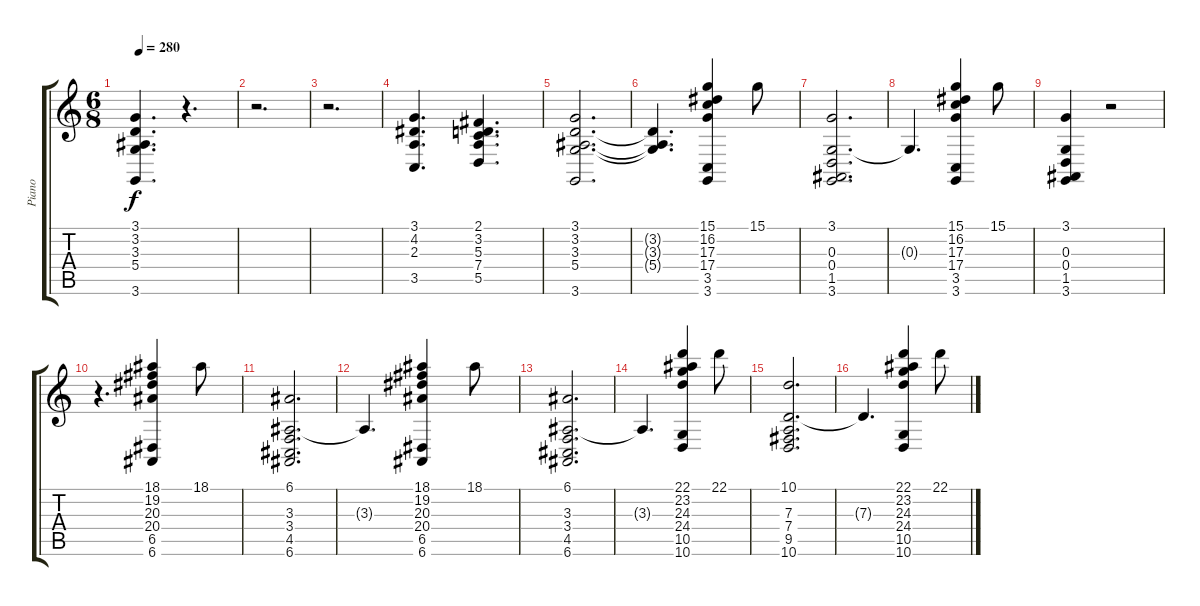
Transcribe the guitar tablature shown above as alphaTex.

\track ("Piano" "Piano") {instrument acousticgrandpiano}
\staff {score tabs}
\tuning (E4 B3 G3 D3 A2 E2) {hide}
\ts (6 8)
\tempo 280
\clef g2
\ks c
(3.1 3.2 3.3 5.4 3.6).4{d dy f} r.4{d} |
r.2{d} |
r.2{d} |
(3.1 4.2 2.3 3.5).4{d} (2.1 3.2 5.3 7.4 5.5).4{d} |
(3.1 3.2 3.3 5.4 3.6).2{d} |
(3.2{t} 3.3{t} 5.4{t}).4{d} (15.1 16.2 17.3 17.4 3.5 3.6).4 15.1.8 |
(3.1 0.3 0.4 1.5 3.6).2{d} |
0.3{t}.4{d} (15.1 16.2 17.3 17.4 3.5 3.6).4 15.1.8 |
(3.1 0.3 0.4 1.5 3.6).4 r.2 |
r.4{d} (18.1 19.2 20.3 20.4 6.5 6.6).4 18.1.8 |
(6.1 3.3 3.4 4.5 6.6).2{d} |
3.3{t}.4{d} (18.1 19.2 20.3 20.4 6.5 6.6).4 18.1.8 |
(6.1 3.3 3.4 4.5 6.6).2{d} |
3.3{t}.4{d} (22.1 23.2 24.3 24.4 10.5 10.6).4 22.1.8 |
(10.1 7.3 7.4 9.5 10.6).2{d} |
7.3{t}.4{d} (22.1 23.2 24.3 24.4 10.5 10.6).4 22.1.8
